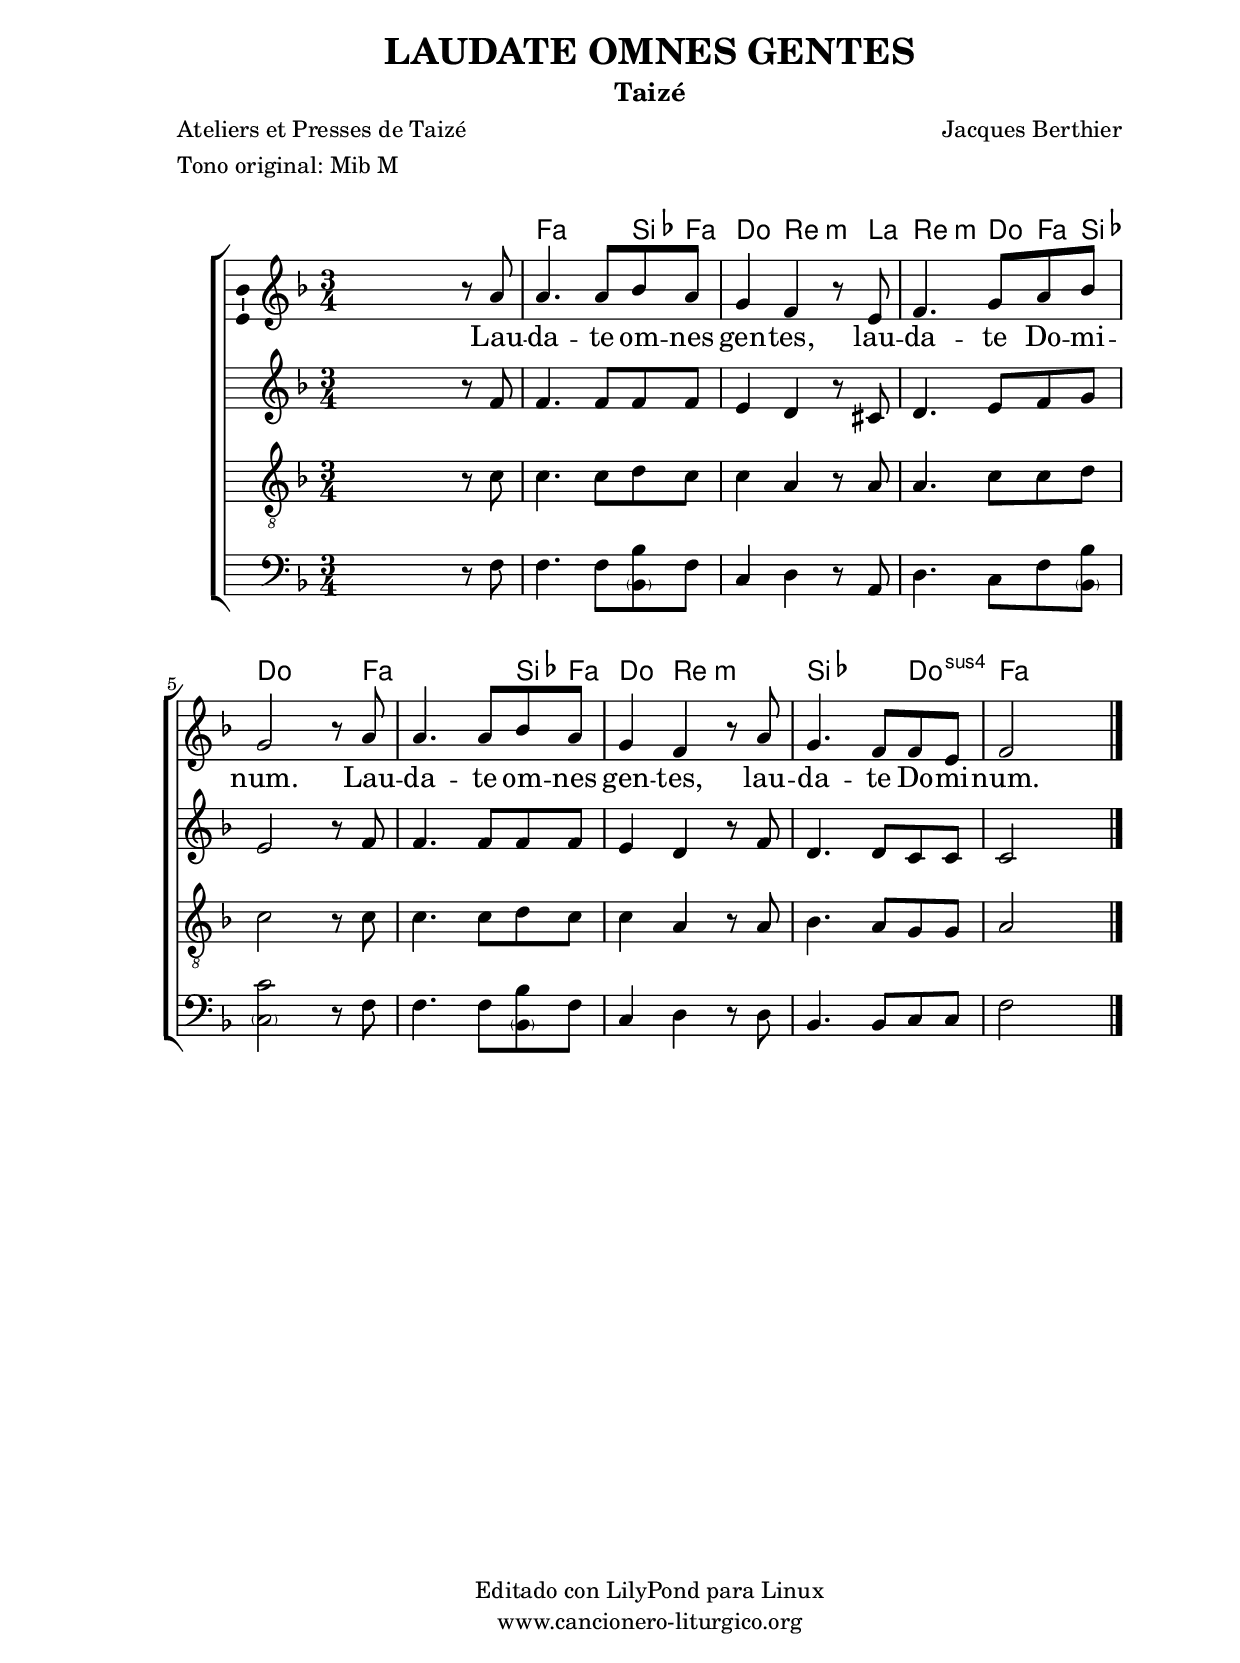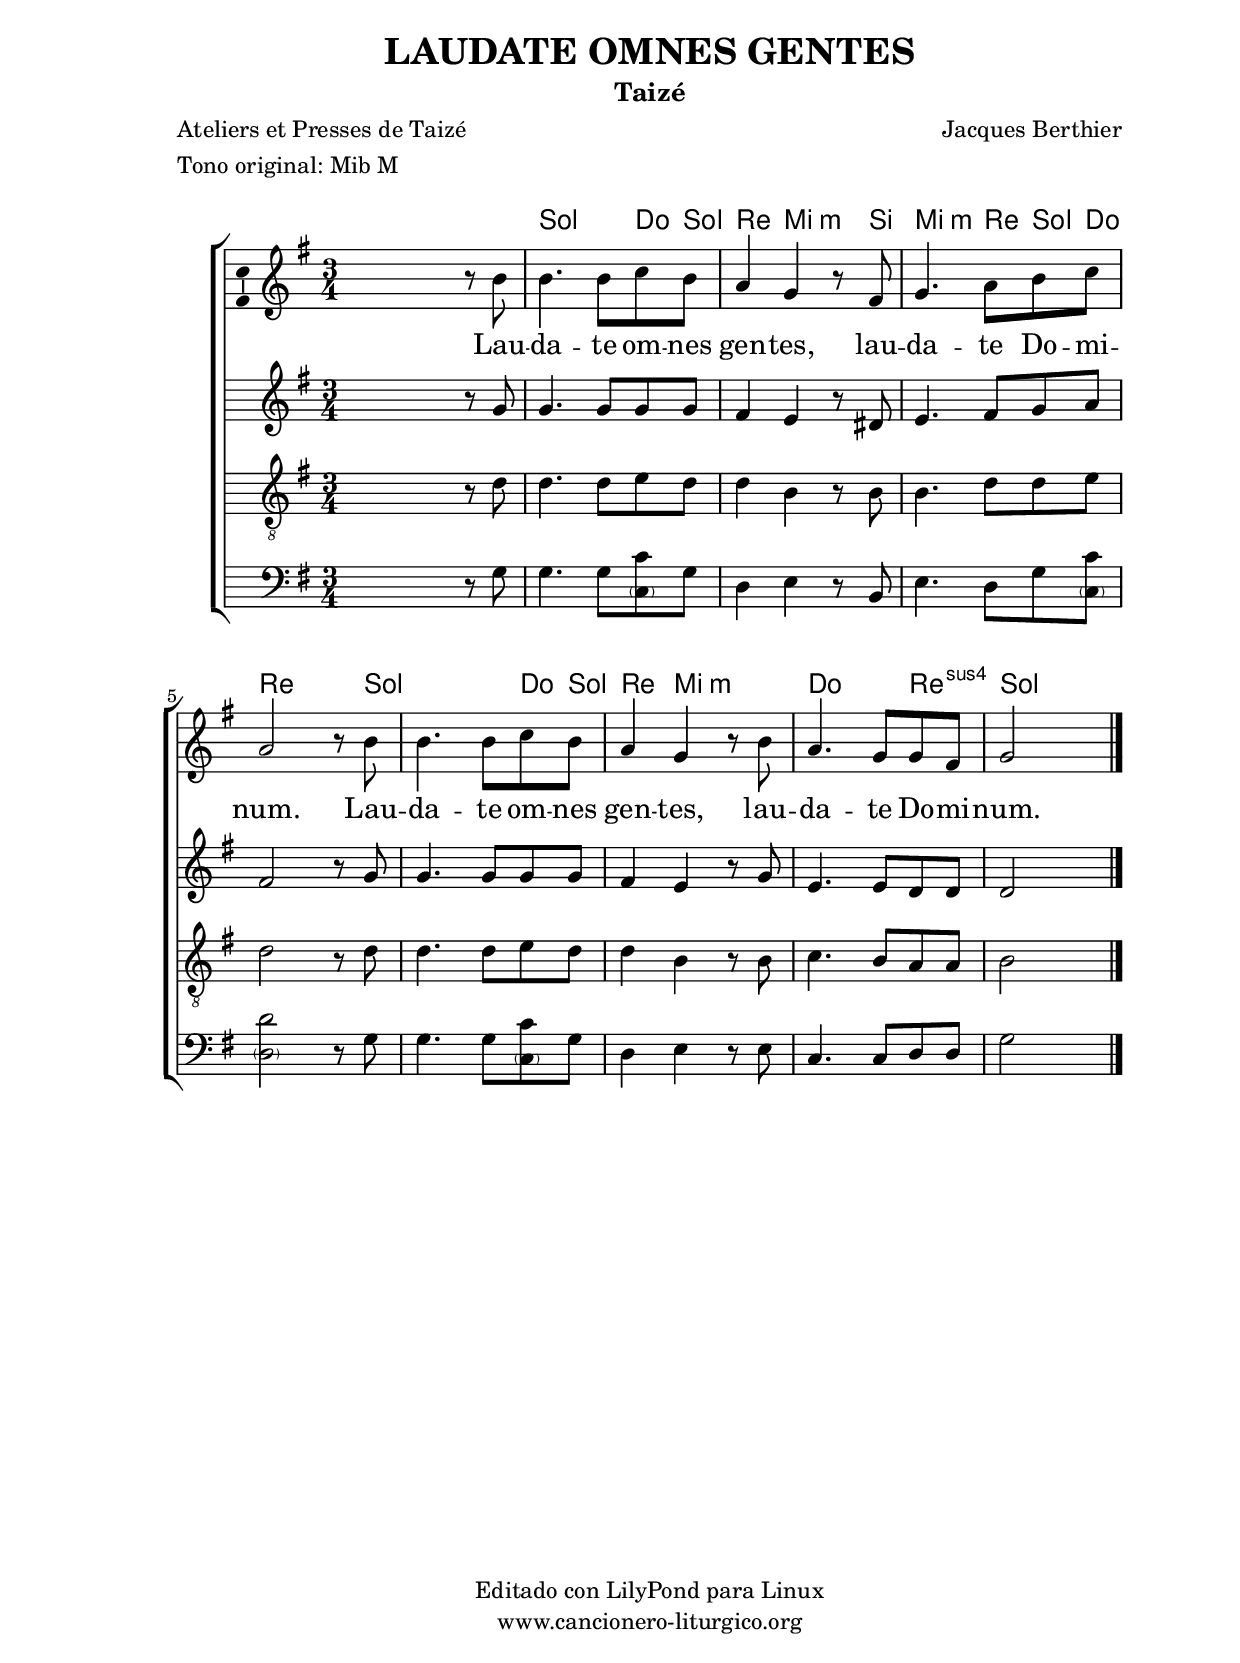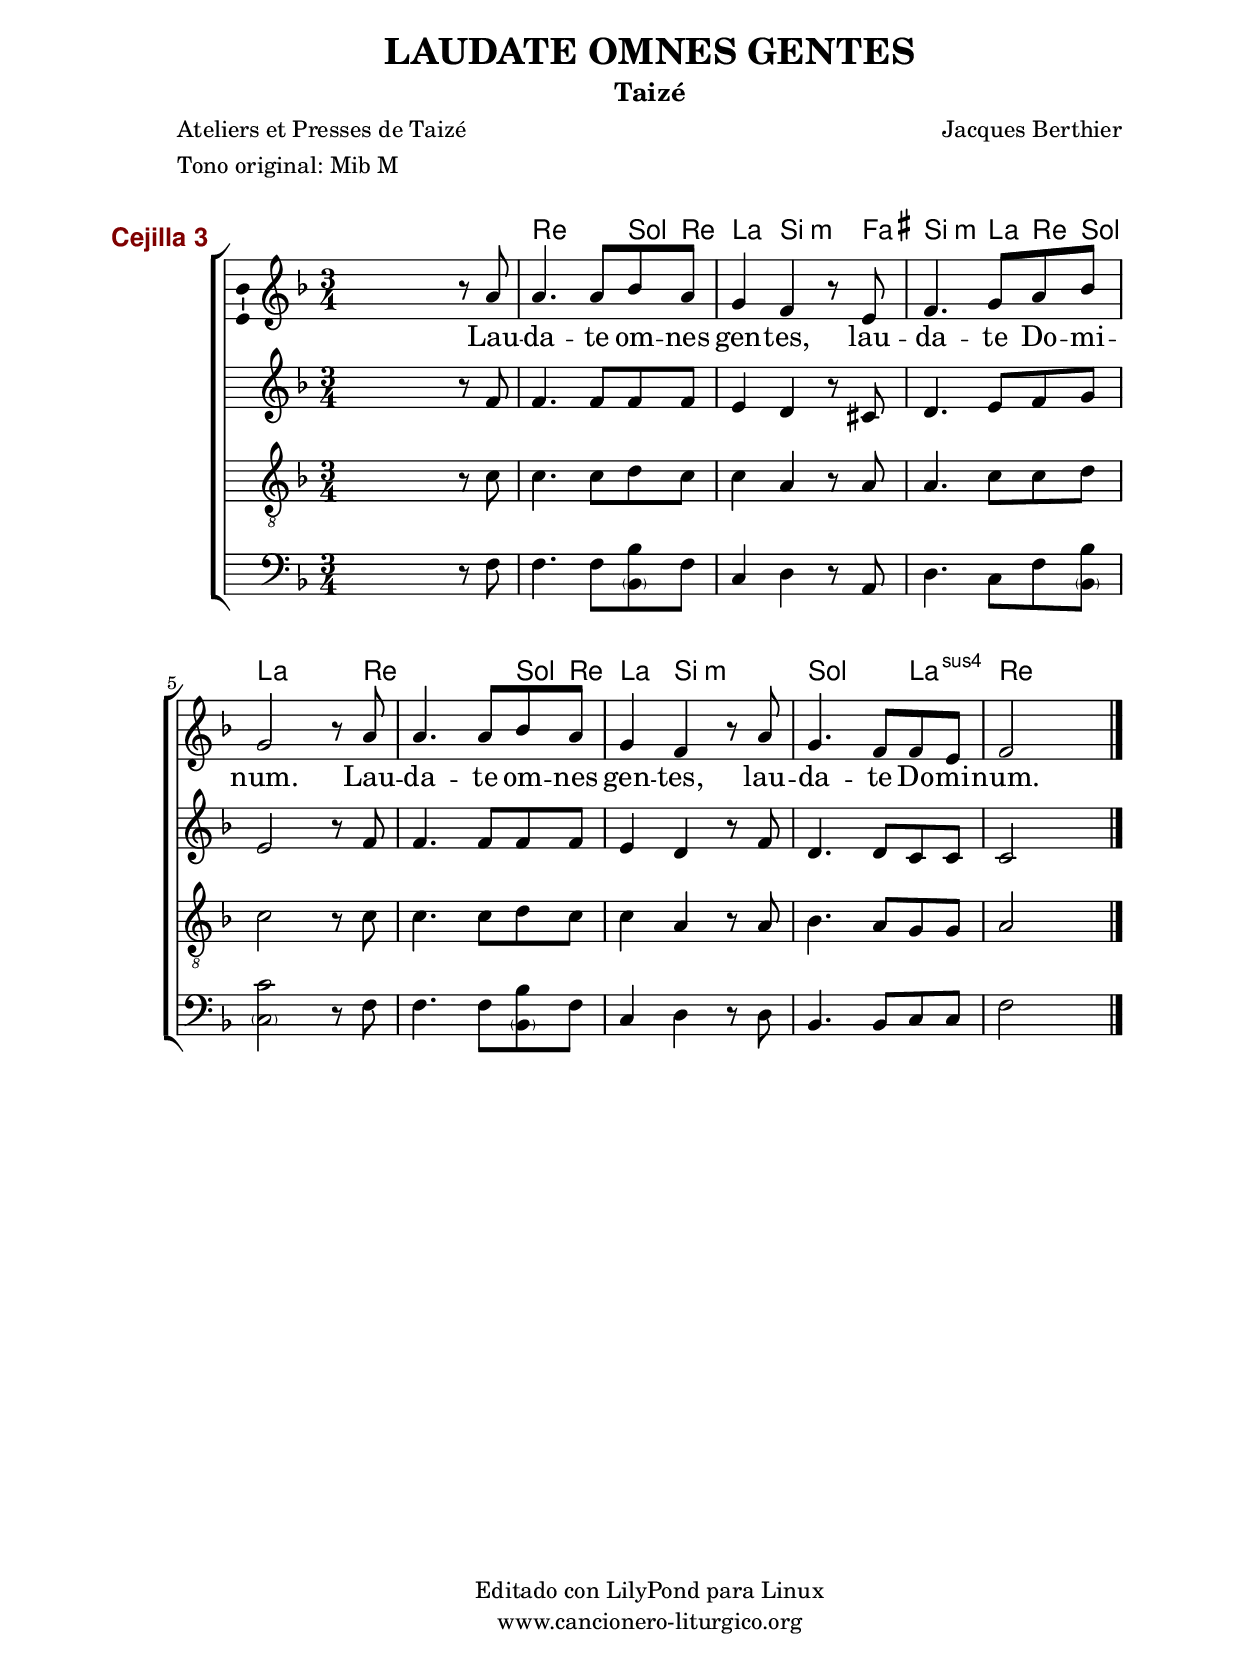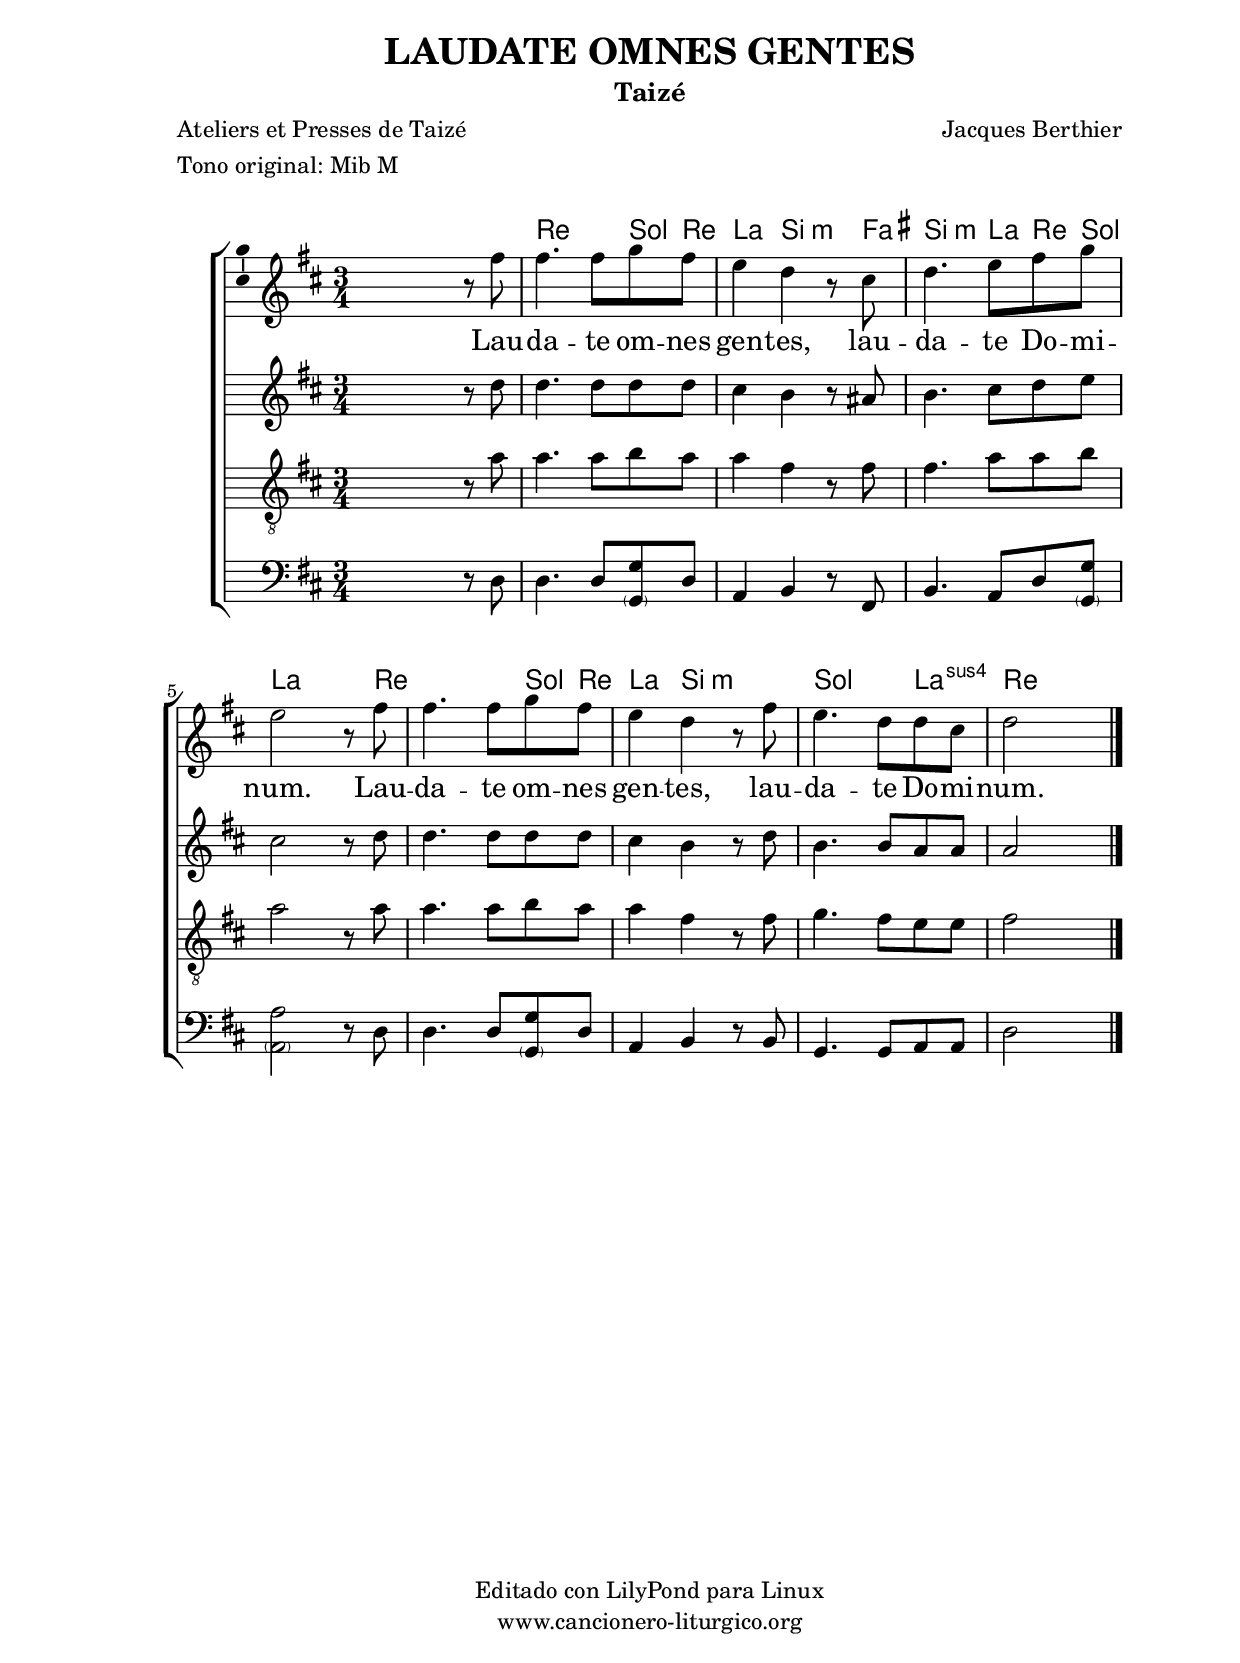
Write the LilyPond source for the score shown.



%versión de lilypond para la que se ha escrito esta partitura:
\version "2.16.0"

	%Tamaño papel
	#(set-default-paper-size "a4")
	%Tamaño partitura
	#(set-global-staff-size 20)
	%No responde al pulsar sobre una nota
	#(ly:set-option 'point-and-click #f)

%parámetros del encabezamiento:
\header {
	title = "LAUDATE OMNES GENTES"
	subtitle = "Taizé"
	composer = "Jacques Berthier"
	poet = "Ateliers et Presses de Taizé"
	meter = "Tono original: Mib M"
	arranger = ""
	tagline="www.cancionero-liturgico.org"
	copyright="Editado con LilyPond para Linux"
	tiempo = ""
	usos = "Gracias"
	letra = ""
	}

%parámetros asociados al papel:
\paper  {
	oddHeaderMarkup = \markup {\fill-line { \on-the-fly #not-first-page \fromproperty #'header:title \on-the-fly #not-first-page \fromproperty #'header:composer }}
	evenHeaderMarkup = \markup {\fill-line { \fromproperty #'header:composer \fromproperty #'header:title }}
	#(set-paper-size "a4")
	print-page-number = ##f
	first-page-number = 1
	print-first-page-number = ##f
%	head-separation = 3.0 \cm
	top-margin = 2.0 \cm
	bottom-margin = 0.5\cm
%%%	bottom-margin = -2.0\cm
	left-margin = 3.0 \cm
	line-width = 16.0 \cm 
	indent = 8\mm
	interscoreline = 2.\mm
	between-system-space = 15\mm
%	para que las partituras no llenen la hoja:
	ragged-bottom = ##t
%	idem para la última hoja:
	ragged-last-bottom = ##f
%	para que las partituras llenen el ancho del papel:
	ragged-last = ##f
	after-title-space = 2.5 \cm
%page-count=1
%system-count=8

	%Flexible Vertical Spacing
%	markup-markup-spacing =
%	#'((basic-distance . 15) (minimum-distance . 15) (padding . 3))
	markup-system-spacing =
	#'((basic-distance . 15) (minimum-distance . 15) (padding . 3))
	system-system-spacing =
	#'((basic-distance . 15) (minimum-distance . 15) (padding . 3))
	score-system-spacing =
	#'((basic-distance . 15) (minimum-distance . 15) (padding . 5))
%	top-system-spacing = % header
%	#'((basic-distance . 8) (minimum-distance . 0) (padding . 0))
%	top-markup-spacing =
%	#'((basic-distance . 20) (minimum-distance . 20) (padding . 0))
	last-bottom-spacing = % footer
	#'((basic-distance . 5) (minimum-distance . 5) (padding . 0))
%	score-markup-spacing =
%	#'((basic-distance . 16) (minimum-distance . 13) (padding . 0))

	}


%parámetros que afectan a toda la partitura:
global =  {
	%clave de sol (G):
	\clef G
	%armadura:
\transpose ees f
	\key ees \major
	\tempo 4=63
	\set Score.tempoHideNote = ##t
	}


acordes = {
	\italianChords
	\chordmode {
\transpose ees f
\transpose d ees
{

s2.
%ees2 bes4 bes c2:m ees2 aes4 bes2.
%ees2 bes4 bes c2:m aes2 bes4 ees2.
d2 g8 d a4 b:m s8 fis b4.:m a8 d g a2 s8 d8
d2 g8 d a4 b2:m g2 a4:sus4 d2.

	}
	}
}

melodia = 

\transpose ees f
{
	\relative c''{
	\time 3/4

s2 r8 g8
g4. g8 aes g
f4 ees r8 d
ees4. f8 g aes
f2 r8 g8
g4. g8 aes g
f4 ees r8 g8
f4. ees8 ees d
ees2 s4

\bar "|."
	}
	}

melodiados = 

\transpose ees f
{
	\relative c'{
	\time 3/4

s2 r8 ees8
ees4. ees8 ees ees
d4 c r8 b
c4. d8 ees f
d2 r8 ees8
ees4. ees8 ees ees
d4 c r8 ees8
c4. c8 bes bes
bes2 s4

\bar "|."
	}
	}

melodiatres = 

\transpose ees f
{
	\relative c'{
	\time 3/4

\clef "G_8"
%\clef F

s2 r8 bes8
bes4. bes8 c bes
bes4 g r8 g
g4. bes8 bes c
bes2 r8 bes8
bes4. bes8 c bes
bes4 g r8 g8
aes4. g8 f f
g2 s4

\bar "|."
	}
	}

melodiacuatro = 

\transpose ees f
{
	\relative c{
	\time 3/4

s2 r8 ees8
ees4. ees8 <aes \parenthesize aes,> ees
bes4 c r8 g
c4. bes8 ees <aes \parenthesize aes,>
<bes \parenthesize bes,>2 r8 ees,8
ees4. ees8 <aes \parenthesize aes,> ees
bes4 c r8 c8
aes4. aes8 bes bes
ees2 s4

\bar "|."
	}
	}

texto = \lyricmode {
Lau -- da -- te om -- nes gen -- tes,
lau -- da -- te Do -- mi -- num.
Lau -- da -- te om -- nes gen -- tes,
lau -- da -- te Do -- mi -- num.
	}


acordesStaff = \context ChordNames = acordesStaff <<
	\set chordChanges = ##t
	\acordes
	>>


%%%%%%%%%%%%%%%%%%%%%%%%%%%%%%%%%%% CEJILLA %%%%%%%%%%%%%%%%%%%%%%%%%%%%%%%%%%%
acordescejilla = {
%%%	\override ChordNames.ChordName #'font-size = #-1
%%%	\override ChordNames.ChordName #'font-series = #'bold
	\transpose f d {
		\acordes
		}
	}

acordescejillaStaff = \context ChordNames = acordescejillaStaff <<
	\set Staff.instrumentName = \markup \with-color #darkred \larger \bold \sans "Cejilla 3"
	\set chordChanges = ##t
	\acordescejilla
	>>
%%%%%%%%%%%%%%%%%%%%%%%%%%%%%%%%%%% CEJILLA %%%%%%%%%%%%%%%%%%%%%%%%%%%%%%%%%%%


vozStaff = \context Voice = vozStaff
\with {\consists "Ambitus_engraver"}
<<
%	\set Staff.instrumentName = ""
%	\set Staff.shortInstrumentName = ""
%	\set Staff.midiInstrument = #"clarinet"
%	\set Staff.midiInstrument = #"cello"
%	\set Staff.midiInstrument = #"flute"
	\set Staff.midiInstrument = #"electric guitar (jazz)"
%	\set Staff.midiInstrument = #"english horn"
%	\set Staff.midiInstrument = #"violin"
%	\set Staff.midiInstrument = #"glockenspiel"
	\set Staff.midiMinimumVolume = #0.7
	\set Staff.midiMaximumVolume = #0.9
	\global
	\melodia
	>>

vozdosStaff = \context Voice = vozdosStaff
<<
	\set Staff.instrumentName = ""
	\set Staff.shortInstrumentName = ""
	\override Staff.StaffSymbol #'staff-space = #(magstep -0.35)
	\set Staff.midiInstrument = #"flute"
	\set Staff.midiMinimumVolume = #0.7
	\set Staff.midiMaximumVolume = #0.9
	\global
	\melodiados
	>>

voztresStaff = \context Voice = voztresStaff
<<
	\set Staff.instrumentName = ""
	\set Staff.shortInstrumentName = ""
	\override Staff.StaffSymbol #'staff-space = #(magstep -0.35)
	\set Staff.midiInstrument = #"flute"
	\set Staff.midiMinimumVolume = #0.7
	\set Staff.midiMaximumVolume = #0.9
	\global
%%%	%Cambio a clave de fa (F):
%%%	\clef F
	\melodiatres
	>>

vozcuatroStaff = \context Voice = vozcuatroStaff
<<
	\set Staff.instrumentName = ""
	\set Staff.shortInstrumentName = ""
	\override Staff.StaffSymbol #'staff-space = #(magstep -0.35)
	\set Staff.midiInstrument = #"flute"
	\set Staff.midiMinimumVolume = #0.7
	\set Staff.midiMaximumVolume = #0.9
	\global
	%Cambio a clave de fa (F):
	\clef F
	\melodiacuatro
	>>

textoStaff = \context Lyrics = textoStaff <<
	\lyricsto vozStaff \texto
	>>


\book {
	\score {
		\context ChoirStaff {
%			\override StaffGroup.SystemStartBracket #'collapse-height = #1
%			\override Score.SystemStartBar #'collapse-height = #1
			<<
			\acordesStaff
			\vozStaff
			\textoStaff
			\vozdosStaff
			\voztresStaff
			\vozcuatroStaff
			>>
			}
		\layout {
	    		\context {
				\Lyrics
				\override LyricText #'font-size = #2
				}
	   		 \context {
				\Score
				\override StaffSymbol #'staff-space = #(magstep +3)
				}
			}
		}
	\score {
		\unfoldRepeats
		\context ChoirStaff {
			<<
			\acordesStaff
			\vozStaff
			\vozdosStaff
			\voztresStaff
			\vozcuatroStaff
			>>
			}
		\midi {
	  		\context {
	  			\Score
				tempoWholesPerMinute = #(ly:make-moment 70 4)
				}
			}
		}
	}


%Partitura para guitarra
#(define output-suffix "G")
\book {
	\score {
		\context ChoirStaff {
%			\override StaffGroup.SystemStartBracket #'collapse-height = #1
%			\override Score.SystemStartBar #'collapse-height = #1
			<<
			\acordescejillaStaff
			\vozStaff
			\textoStaff
			\vozdosStaff
			\voztresStaff
			\vozcuatroStaff
			>>
			}
		\layout {
%%%%%%%%%%%%%%%%%%%%%%%%%%%%%%%%%%% CEJILLA %%%%%%%%%%%%%%%%%%%%%%%%%%%%%%%%%%%
			\context {
				\ChordNames \consists Instrument_name_engraver
				}
%%%%%%%%%%%%%%%%%%%%%%%%%%%%%%%%%%% CEJILLA %%%%%%%%%%%%%%%%%%%%%%%%%%%%%%%%%%%
	    		\context {
				\Lyrics
				\override LyricText #'font-size = #2
				}
	   		 \context {
				\Score
				\override StaffSymbol #'staff-space = #(magstep +3)
				}
			}
		}
	}


#(define output-suffix "C")
\book {
	\score {
		\context ChoirStaff {
%			\override StaffGroup.SystemStartBracket #'collapse-height = #1
%			\override Score.SystemStartBar #'collapse-height = #1
\transpose c d
			<<
			\acordesStaff
			\vozStaff
			\textoStaff
			\vozdosStaff
			\voztresStaff
			\vozcuatroStaff
			>>
			}
		\layout {
	    		\context {
				\Lyrics
				\override LyricText #'font-size = #2
				}
	   		 \context {
				\Score
				\override StaffSymbol #'staff-space = #(magstep +3)
				}
			}
		}
	}


#(define output-suffix "S")
\book {
	\score {
		\context ChoirStaff {
%			\override StaffGroup.SystemStartBracket #'collapse-height = #1
%			\override Score.SystemStartBar #'collapse-height = #1
\transpose c a
			<<
			\acordesStaff
			\vozStaff
			\textoStaff
			\vozdosStaff
			\voztresStaff
\transpose a a,
			\vozcuatroStaff
			>>
			}
		\layout {
	    		\context {
				\Lyrics
				\override LyricText #'font-size = #2
				}
	   		 \context {
				\Score
				\override StaffSymbol #'staff-space = #(magstep +3)
				}
			}
		}
	}


